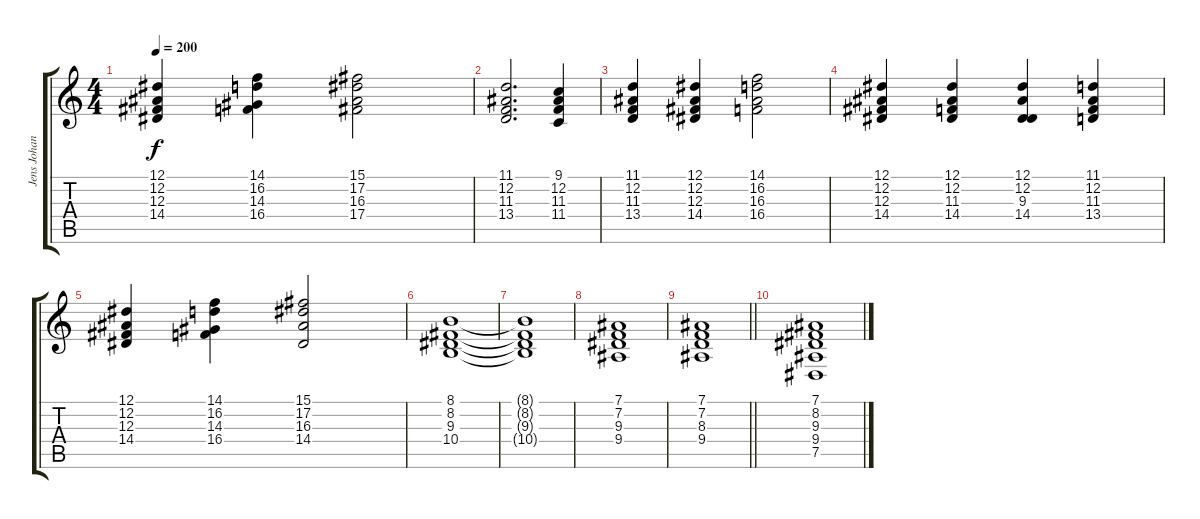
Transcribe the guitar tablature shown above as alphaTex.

\track ("Jens Johansson" "Jens Johan") {instrument churchorgan}
\staff {score tabs}
\tuning (Eb4 Bb3 Gb3 Db3 Ab2 Eb2) {hide}
\ts (4 4)
\tempo 200
\clef g2
\ks c
(12.1 12.2 12.3 14.4).4{dy f} (14.1 16.2 14.3 16.4).4 (15.1 17.2 16.3 17.4).2 |
(11.1 12.2 11.3 13.4).2{d} (9.1 12.2 11.3 11.4).4 |
(11.1 12.2 11.3 13.4).4 (12.1 12.2 12.3 14.4).4 (14.1 16.2 16.3 16.4).2 |
(12.1 12.2 12.3 14.4).4 (12.1 12.2 11.3 14.4).4 (12.1 12.2 9.3 14.4).4 (11.1 12.2 11.3 13.4).4 |
(12.1 12.2 12.3 14.4).4 (14.1 16.2 14.3 16.4).4 (15.1 17.2 16.3 14.4).2 |
(8.1 8.2 9.3 10.4).1 |
(8.1{t} 8.2{t} 9.3{t} 10.4{t}).1 |
(7.1 7.2 9.3 9.4).1 |
\barLineRight lightlight
(7.1 7.2 8.3 9.4).1 |
(7.1 8.2 9.3 9.4 7.5).1
